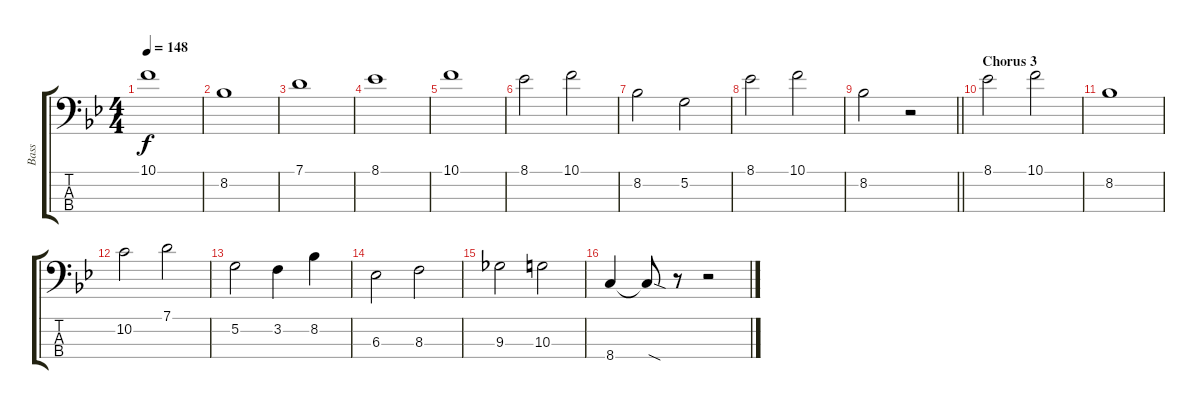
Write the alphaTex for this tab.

\track ("Bass" "Bass") {instrument electricbassfinger}
\staff {score tabs}
\tuning (G2 D2 A1 E1) {hide}
\ts (4 4)
\tempo 148
\clef f4
\ks bb
10.1.1{dy f} |
8.2.1 |
7.1.1 |
8.1.1 |
10.1.1 |
8.1.2 10.1.2 |
8.2.2 5.2.2 |
8.1.2 10.1.2 |
\barLineRight lightlight
8.2.2 r.2 |
\section ("" "Chorus 3")
8.1.2 10.1.2 |
8.2.1 |
10.2.2 7.1.2 |
5.2.2 3.2.4 8.2.4 |
6.3.2 8.3.2 |
9.3.2 10.3.2 |
8.4.4 8.4{sod t}.8 r.8 r.2
